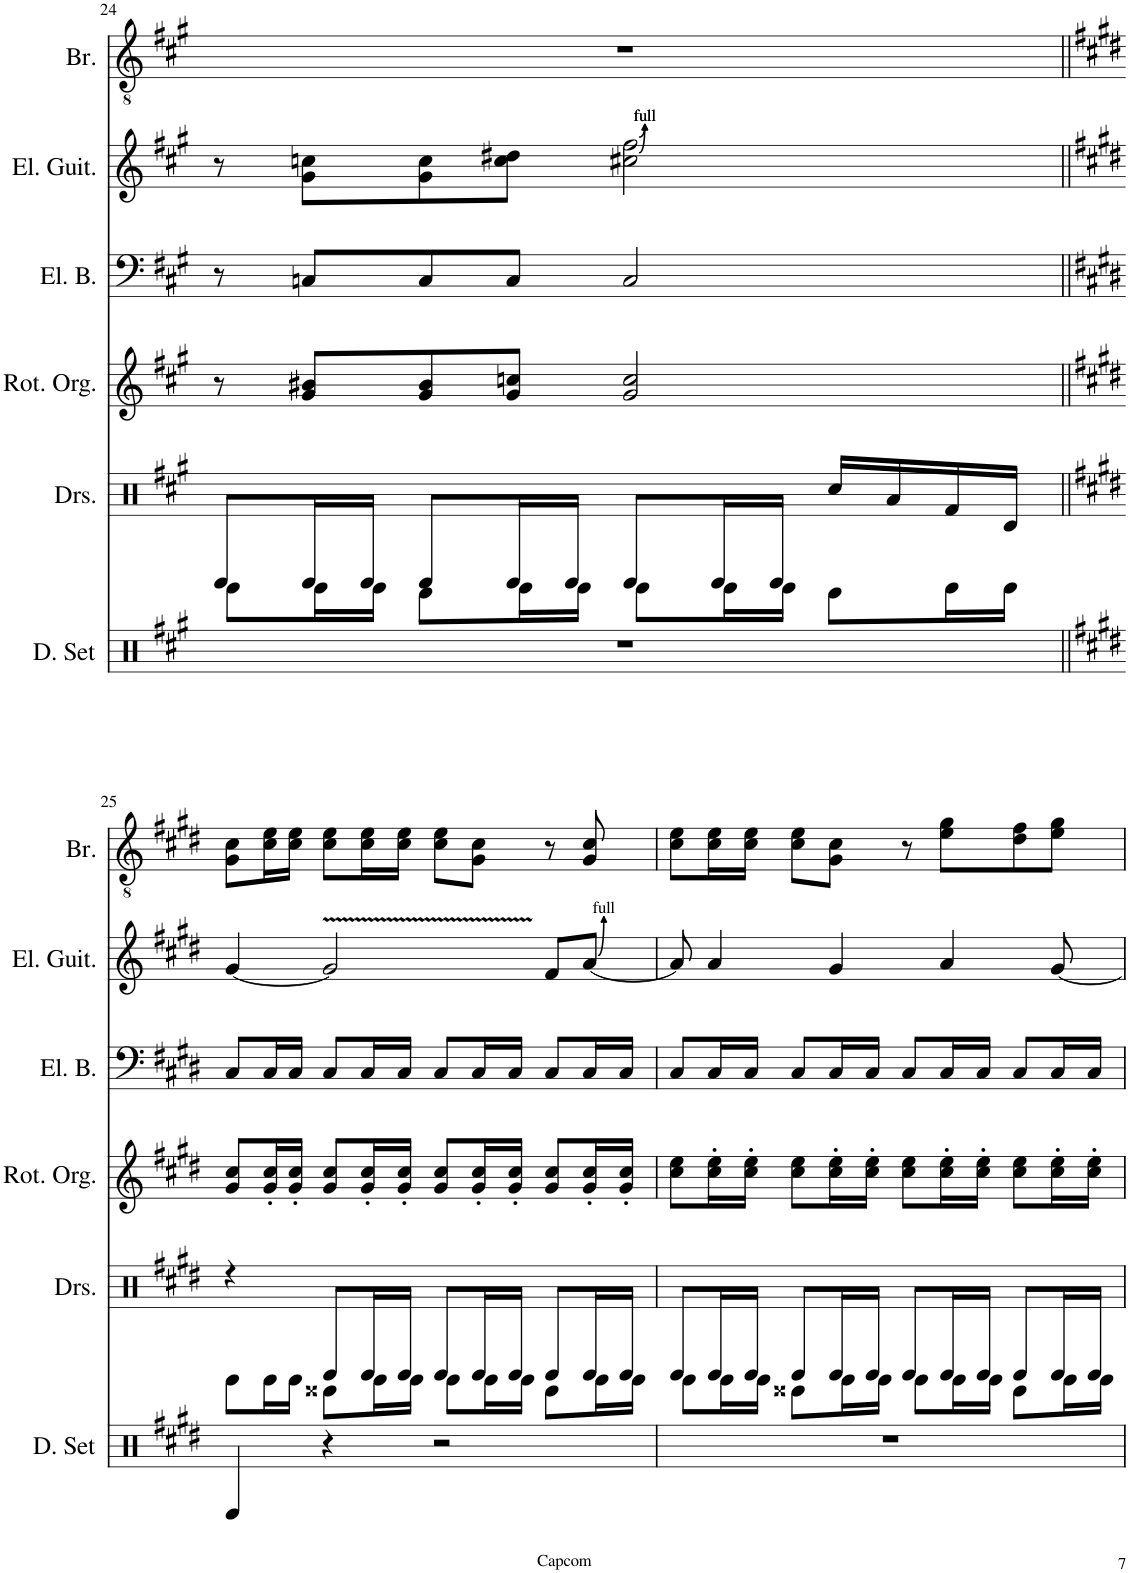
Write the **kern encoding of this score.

**kern	**kern	**kern	**kern	**kern	**kern
*part6	*part5	*part4	*part3	*part2	*part1
*staff6	*staff5	*staff4	*staff3	*staff2	*staff1
*I"ドラムセット	*I"ドラムセット	*I"ロータリーオルガン	*I"エレキベース	*I"エレキギター	*I"金管楽器
!!LO:PB:g=z
*clefX	*clefX	*clefG2	*clefF4	*clefG2	*clefGv2
*	*	*	*Trd7c12	*	*
*k[f#c#g#]	*k[f#c#g#]	*k[f#c#g#]	*k[f#c#g#]	*k[f#c#g#]	*k[f#c#g#]
*M4/4	*M4/4	*M4/4	*M4/4	*M4/4	*M4/4
=24	=24	=24	=24	=24	=24
*	*^	*	*	*	*
1r	8FF/L	8EE\L	8r	8r	8r	1r
.	16FF/L	16EE\L	8g#/ 8b#X/L	8Cn/L	8g#\ 8ccn\L	.
.	16FF/JJ	16EE\JJ	.	.	.	.
.	8FF/L	8DD\L	8g#/ 8b#/	8C/	8g#\ 8cc\	.
.	16FF/L	16EE\L	8g#/ 8ccn/J	8C/J	8cc\ 8dd#X\J	.
.	16FF/JJ	16EE\JJ	.	.	.	.
.	8FF/L	8EE\L	2g#/ 2cc/	2C/	2cc#X\ 2ff#\	.
.	16FF/L	16EE\L	.	.	.	.
.	16FF/JJ	16EE\JJ	.	.	.	.
.	16cc/LL	8DD\L	.	.	.	.
.	16a/	.	.	.	.	.
.	16f/	16EE\L	.	.	.	.
.	16c/JJ	16EE\JJ	.	.	.	.
!!LO:LB:g=z
=25||	=25||	=25||	=25||	=25||	=25||	=25||
*k[f#c#g#d#]	*k[f#c#g#d#]	*	*k[f#c#g#d#]	*k[f#c#g#d#]	*k[f#c#g#d#]	*k[f#c#g#d#]
4Cn/	4r	8EE\L	8g#/ 8cc#/L	8C#/L	[4g#/	8G#\ 8c#\L
.	.	16EE\L	16g#/' 16cc#/'L	16C#/L	.	16c#\ 16e\L
.	.	16EE\JJ	16g#/' 16cc#/'JJ	16C#/JJ	.	16c#\ 16e\JJ
4r	8FF/L	8CC##X\L	8g#/ 8cc#/L	8C#/L	2g#/]	8c#\ 8e\L
.	16FF/L	16EE\L	16g#/' 16cc#/'L	16C#/L	.	16c#\ 16e\L
.	16FF/JJ	16EE\JJ	16g#/' 16cc#/'JJ	16C#/JJ	.	16c#\ 16e\JJ
2r	8FF/L	8EE\L	8g#/ 8cc#/L	8C#/L	.	8c#\ 8e\L
.	16FF/L	16EE\L	16g#/' 16cc#/'L	16C#/L	.	8G#\ 8c#\J
.	16FF/JJ	16EE\JJ	16g#/' 16cc#/'JJ	16C#/JJ	.	.
.	8FF/L	8CC\L	8g#/ 8cc#/L	8C#/L	8f#/L	8r
.	16FF/L	16EE\L	16g#/' 16cc#/'L	16C#/L	[8a/J	8G#/ 8c#/
.	16FF/JJ	16EE\JJ	16g#/' 16cc#/'JJ	16C#/JJ	.	.
=26	=26	=26	=26	=26	=26	=26
1r	8FF/L	8EE\L	8cc#\ 8ee\L	8C#/L	8a/]	8c#\ 8e\L
.	16FF/L	16EE\L	16cc#\' 16ee\'L	16C#/L	4a/	16c#\ 16e\L
.	16FF/JJ	16EE\JJ	16cc#\' 16ee\'JJ	16C#/JJ	.	16c#\ 16e\JJ
.	8FF/L	8CC##X\L	8cc#\ 8ee\L	8C#/L	.	8c#\ 8e\L
.	16FF/L	16EE\L	16cc#\' 16ee\'L	16C#/L	4g#/	8G#\ 8c#\J
.	16FF/JJ	16EE\JJ	16cc#\' 16ee\'JJ	16C#/JJ	.	.
.	8FF/L	8EE\L	8cc#\ 8ee\L	8C#/L	.	8r
.	16FF/L	16EE\L	16cc#\' 16ee\'L	16C#/L	4a/	8e\ 8g#\L
.	16FF/JJ	16EE\JJ	16cc#\' 16ee\'JJ	16C#/JJ	.	.
.	8FF/L	8CC\L	8cc#\ 8ee\L	8C#/L	.	8d#\ 8f#\
.	16FF/L	16EE\L	16cc#\' 16ee\'L	16C#/L	[8g#/	8e\ 8g#\J
.	16FF/JJ	16EE\JJ	16cc#\' 16ee\'JJ	16C#/JJ	.	.
*	*v	*v	*	*	*	*
=	=	=	=	=	=
*-	*-	*-	*-	*-	*-
